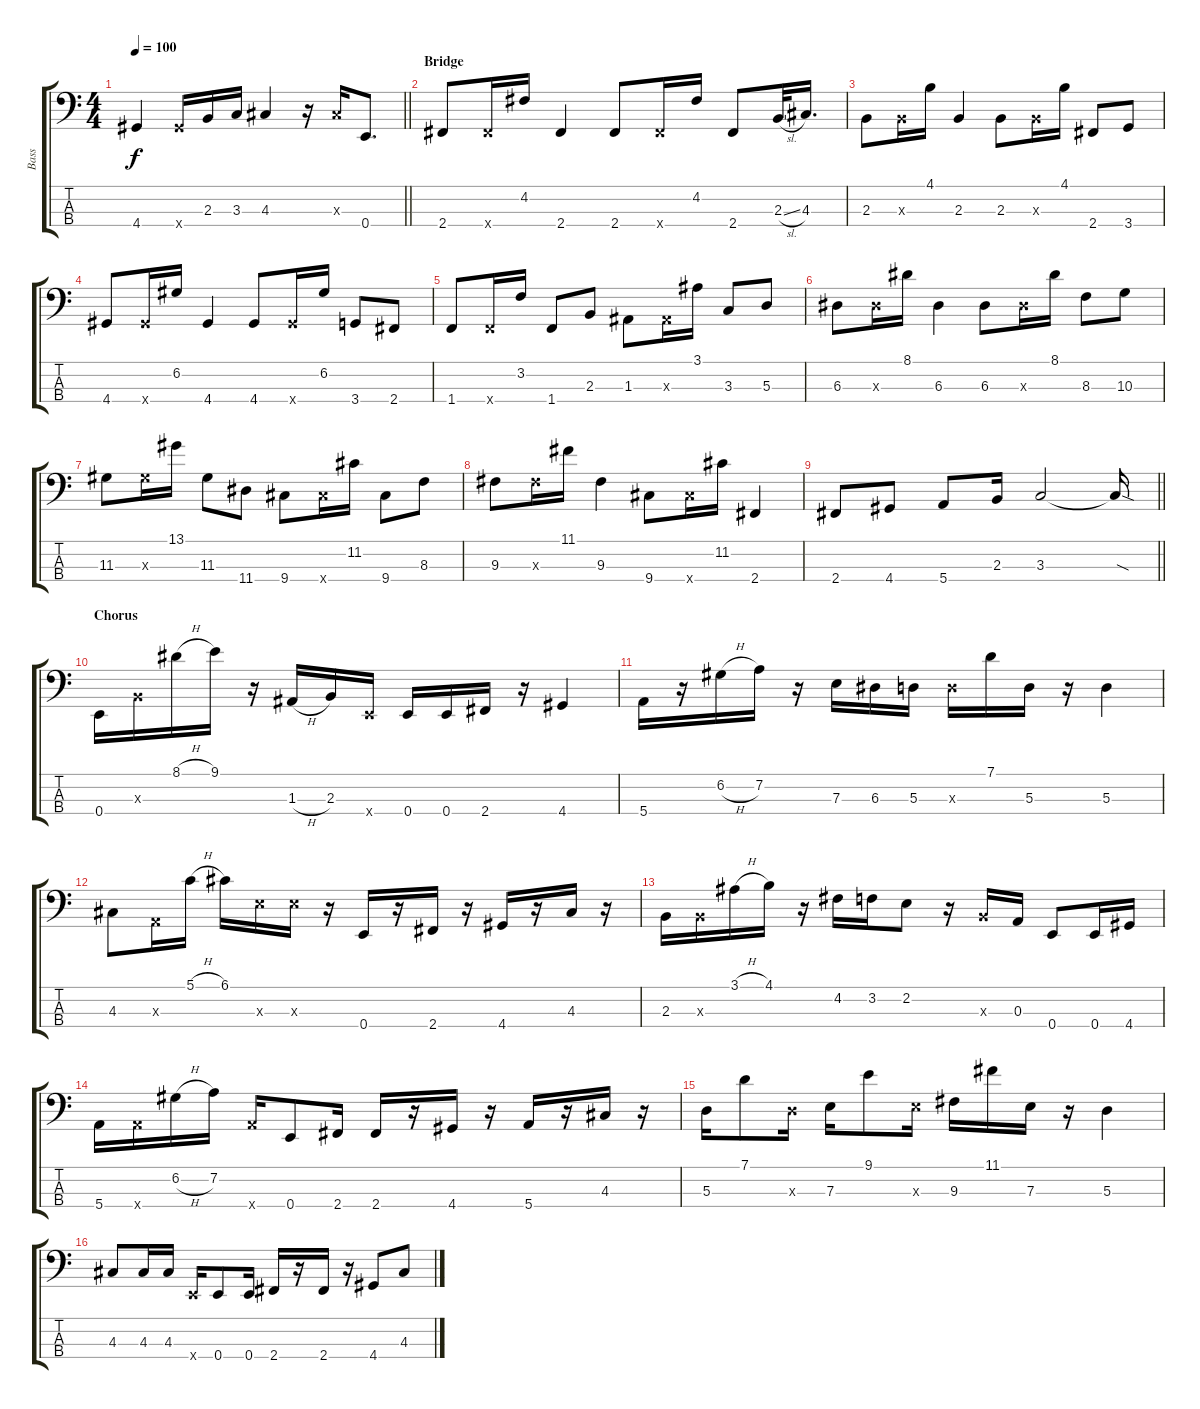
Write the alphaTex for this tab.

\track ("Bass" "Bass") {instrument slapbass1}
\staff {score tabs}
\tuning (G2 D2 A1 E1) {hide}
\ts (4 4)
\tempo 100
\clef f4
\barLineRight lightlight
\ks c
4.4{t}.4{dy f} 4.4{x}.16 2.3.16 3.3.16 4.3.4 r.16 4.3{x}.16 0.4.8{d} |
\section ("" "Bridge")
2.4.8 2.4{x}.16 4.2.16 2.4.4 2.4.8 2.4{x}.16 4.2.16 2.4.8 2.3{sl}.32 4.3.16{d} |
2.3.8 2.3{x}.16 4.1.16 2.3.4 2.3.8 2.3{x}.16 4.1.16 2.4.8 3.4.8 |
4.4.8 4.4{x}.16 6.2.16 4.4.4 4.4.8 4.4{x}.16 6.2.16 3.4.8 2.4.8 |
1.4.8 1.4{x}.16 3.2.16 1.4.8 2.3.8 1.3.8 1.3{x}.16 3.1.16 3.3.8 5.3.8 |
6.3.8 6.3{x}.16 8.1.16 6.3.4 6.3.8 6.3{x}.16 8.1.16 8.3.8 10.3.8 |
11.3.8 11.3{x}.16 13.1.16 11.3.8 11.4.8 9.4.8 9.4{x}.16 11.2.16 9.4.8 8.3.8 |
9.3.8 9.3{x}.16 11.1.16 9.3.4 9.4.8 9.4{x}.16 11.2.16 2.4.4 |
\barLineRight lightlight
2.4.8 4.4.8 5.4.8 2.3.16 3.3.2 3.3{sod t}.16 |
\section ("" "Chorus")
0.4.16 2.3{x}.16 8.1{h}.16 9.1.16 r.16 1.3{h}.16 2.3.16 0.4{x}.16 0.4.16 0.4.16 2.4.16 r.16 4.4.4 |
5.4.16 r.16 6.2{h}.16 7.2.16 r.16 7.3.16 6.3.16 5.3.16 5.3{x}.16 7.1.16 5.3.16 r.16 5.3.4 |
4.3.8 0.3{x}.16 5.1{h}.16 6.1.16 7.3{x}.16 7.3{x}.16 r.16 0.4.16 r.16 2.4.16 r.16 4.4.16 r.16 4.3.16 r.16 |
2.3.16 2.3{x}.16 3.1{h}.16 4.1.16 r.16 4.2.16 3.2.16 2.2.8 r.16 2.3{x}.16 0.3.16 0.4.8 0.4.16 4.4.16 |
5.4.16 5.4{x}.16 6.2{h}.16 7.2.16 5.4{x}.16 0.4.8 2.4.16 2.4.16 r.16 4.4.16 r.16 5.4.16 r.16 4.3.16 r.16 |
5.3.16 7.1.8 5.3{x}.16 7.3.16 9.1.8 7.3{x}.16 9.3.16 11.1.16 7.3.16 r.16 5.3.4 |
4.3.8 4.3.16 4.3.16 0.4{x}.16 0.4.8 0.4.16 2.4.16 r.16 2.4.16 r.16 4.4.8 4.3.8
